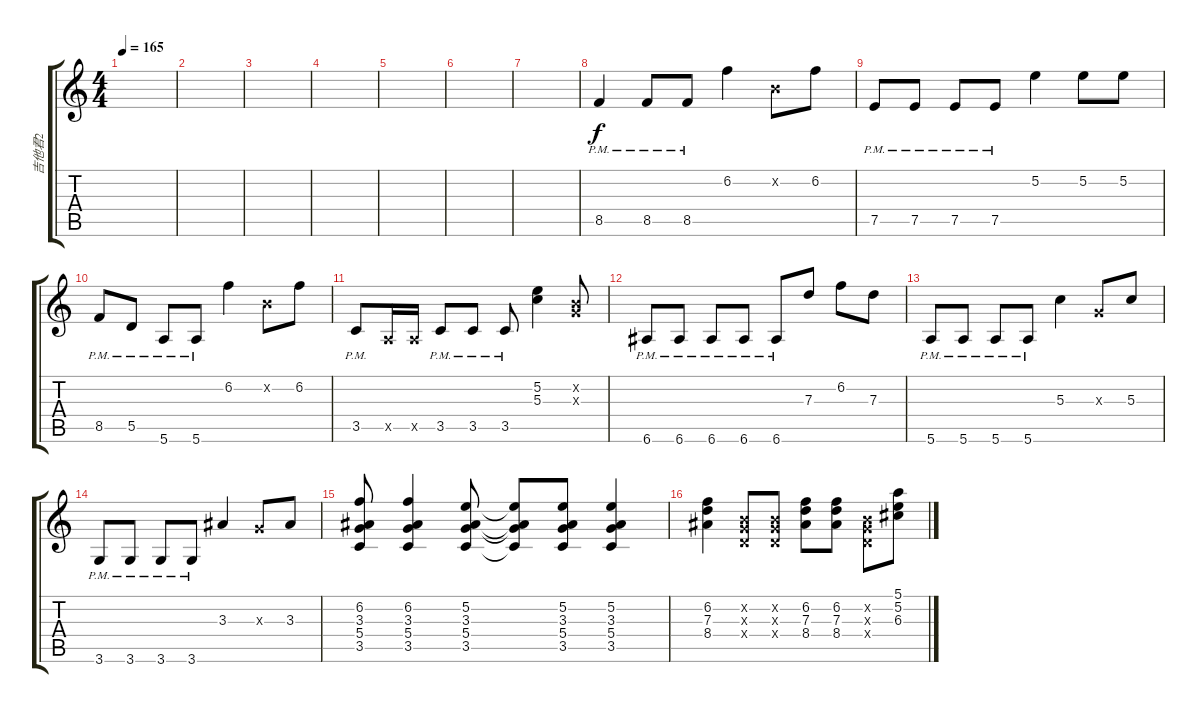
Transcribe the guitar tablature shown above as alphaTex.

\track ("吉他君2" "吉他君2") {instrument acousticguitarsteel}
\staff {score tabs}
\tuning (E4 B3 G3 D3 A2 E2) {hide}
\ts (4 4)
\tempo 165
\clef g2
\ks c
|
|
|
|
|
|
|
8.5{pm}.4 8.5{pm}.8 8.5{pm}.8 6.2.4 0.2{x}.8 6.2.8 |
7.5{pm}.8 7.5{pm}.8 7.5{pm}.8 7.5{pm}.8 5.2.4 5.2.8 5.2.8 |
8.5{pm}.8 5.5{pm}.8 5.6{pm}.8 5.6{pm}.8 6.2.4 0.2{x}.8 6.2.8 |
3.5{pm}.8 0.5{x}.16 0.5{x}.16 3.5{pm}.8 3.5{pm}.8 3.5{pm}.8 (5.2 5.3).4 (0.2{x} 0.3{x}).8 |
6.6{pm}.8 6.6{pm}.8 6.6{pm}.8 6.6{pm}.8 6.6{pm}.8 7.3.8 6.2.8 7.3.8 |
5.6{pm}.8 5.6{pm}.8 5.6{pm}.8 5.6{pm}.8 5.3.4 0.3{x}.8 5.3.8 |
3.6{pm}.8 3.6{pm}.8 3.6{pm}.8 3.6{pm}.8 3.3.4 0.3{x}.8 3.3.8 |
(6.2 3.3 5.4 3.5).8 (6.2 3.3 5.4 3.5).4 (5.2 3.3 5.4 3.5).8 (5.2{t} 3.3{t} 5.4{t} 3.5{t}).8 (5.2 3.3 5.4 3.5).8 (5.2 3.3 5.4 3.5).4 |
(6.2 7.3 8.4).4 (0.2{x} 0.3{x} 0.4{x}).8 (0.2{x} 0.3{x} 0.4{x}).8 (6.2 7.3 8.4).8 (6.2 7.3 8.4).8 (0.2{x} 0.3{x} 0.4{x}).8 (5.1 5.2 6.3).8
